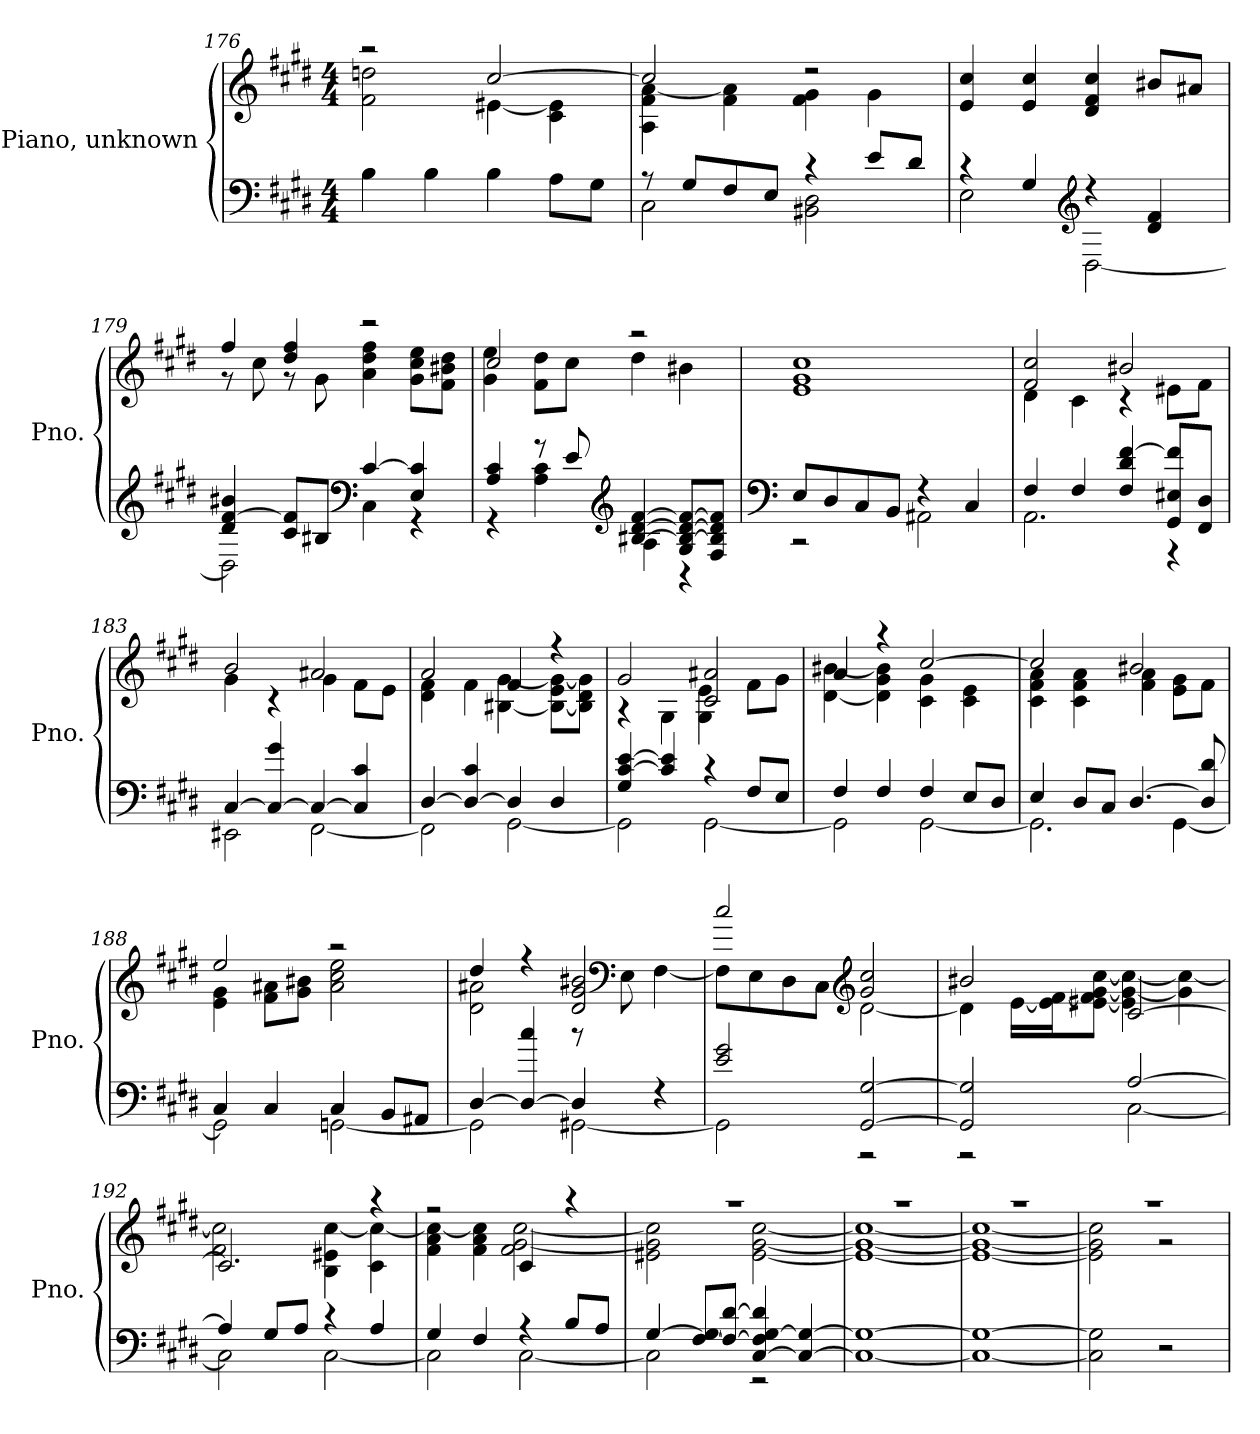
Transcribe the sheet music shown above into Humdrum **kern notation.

**kern	**kern
*part1	*part1
*staff2	*staff1
*I"Piano, unknown	*
*I'Pno.	*
*clefF4	*clefG2
*k[f#c#g#d#]	*k[f#c#g#d#]
*M4/4	*M4/4
=176	=176
*	*^
4B\	2r	2f#\ 2ddn\
4B\	.	.
4B\	[2cc#/	[4e#X\
8A\L	.	4c#\ 4e#\]
8G#\J	.	.
!!LO:PB:g=z	!!
=177	=177	=177
*^	*	*
8r	2C#\	2cc#/]	4A\ 4f#\ [4a\
8G#/L	.	.	.
8F#/	.	.	4f#\ 4a\]
8E/J	.	.	.
4r	2BB#X\ 2D#\	2r	4f#\ 4g#\
8e/L	.	.	4g#\
8d#/J	.	.	.
*	*	*v	*v
=178	=178	=178
4r	2E\	4e/ 4cc#/
4G#/	.	4e/ 4cc#/
*clefG2	*	*
4r	[2D#\	4d#/ 4f#/ 4cc#/
4d#/ 4f#/	.	8b#X/L
.	.	8a#X/J
=179	=179	=179
*	*	*^
4d#/ [4f#/ 4b#X/	2D#\]	4ff#/	8r
.	.	.	8cc#\
8c#/ 8f#/]L	.	4dd#/ 4ff#/	8r
8B#X/J	.	.	8g#\
*clefF4	*	*	*
[4c#/	4C#\	2r	4a\ 4dd#\ 4ff#\
4E/ 4c#/]	4r	.	8g#\ 8cc#\ 8ee\L
.	.	.	8f#\ 8b#X\ 8dd#\J
=180	=180	=180	=180
4A/ 4c#/	4r	2cc#/	4g#\ 4ee\
8r	4A\ 4c#\	.	8f#\ 8dd#\L
8e/	.	.	8cc#\J
*clefG2	*	*	*
[4B#X/ [4d#/ [4f#/	4A\	2r	4dd#\
8G#/ 8B#/_ 8d#/_ 8f#/_L	4r	.	4b#X\
8F#/ 8B#/] 8d#/] 8f#/]J	.	.	.
*	*	*v	*v
!!LO:LB:g=z
=181	=181	=181
*clefF4	*	*
8E/L	2r	1e 1g# 1cc#
8D#/	.	.
8C#/	.	.
8BB/J	.	.
4r	2AA#X\	.
4C#/	.	.
=182	=182	=182
*	*	*^
4F#/	2.AA\	2f#/ 2cc#/	4d#\
4F#/	.	.	4c#\
4F#/ 4d#/ [4f#/	.	2b#X/	4r
8GG#/ 8E#X/ 8f#/]L	4r	.	8e#X\L
8FF#/ 8D#/J	.	.	8f#\J
=183	=183	=183	=183
[4C#/	2EE#X\	2b/	4g#\
4C#/_ 4g#/	.	.	4r
4C#/_	[2FF#\	2a#X/	4g#\
4C#/] 4c#/	.	.	8f#\L
.	.	.	8e\J
=184	=184	=184	=184
[4D#/	2FF#\]	2a/	4d#\ 4f#\
4D#/_ 4c#/	.	.	4f#\
4D#/]	[2GG#\	4f#/	[4B#X\ [4g#\
4D#/	.	4r	8B#\_ 8e\ 8g#\_L
.	.	.	8B#\] 8d#\ 8g#\]J
=185	=185	=185	=185
4G#/ [4c#/ [4e/	2GG#\]	2g#/	4r
4c#/] 4e/]	.	.	4G#\
4r	[2GG#\	2c#/ 2a#X/	4G#\ 4e\
8F#/L	.	.	8f#\L
8E/J	.	.	8g#\J
!!LO:LB:g=z	!!
=186	=186	=186	=186
4F#/	2GG#\]	4a/	[4d#\ [4b#X\
4F#/	.	4r	4d#\] 4g#\ 4b#\]
4F#/	[2GG#\	[2cc#/	4c#\ 4g#\
8E/L	.	.	4c#\ 4e\
8D#/J	.	.	.
=187	=187	=187	=187
4E/	2.GG#\]	2cc#/]	4c#\ 4f#\ 4a\
8D#/L	.	.	4c#\ 4f#\ 4a\
8C#/J	.	.	.
[4.D#/	.	2b#X/	4f#\ 4a\
.	[4GG#\	.	8e\ 8g#\L
8D#/] 8d#/	.	.	8f#\J
=188	=188	=188	=188
4C#/	2GG#\]	2ee/	4e\ 4g#\
4C#/	.	.	8f#\ 8a#X\L
.	.	.	8g#\ 8b#X\J
4C#/	[2GGn\	2r	2a#\ 2cc#\ 2ee\
8BB/L	.	.	.
8AA#X/J	.	.	.
=189	=189	=189	=189
[4D#/	2GG\]	4dd#/	2d#\ 2a#X\
4D#/_ 4cc#/	.	4r	.
4D#/]	[2GG#X\	2d#/ 2g#/ 2b#X/	8r
*	*	*clefF4	*
.	.	.	8E\
4r	.	.	[4F#\
!!LO:LB:g=z	!!
=190	=190	=190	=190
2e/ 2g#/	2GG#\]	2cc#/	8F#\L]
.	.	.	8E\
.	.	.	8D#\
.	.	.	8C#\J
*	*	*clefG2	*
[2GG#/ [2G#/	2r	2g#/ 2cc#/	[2d#\
=191	=191	=191	=191
2GG#/] 2G#/]	2r	2b#X/	4d#\]
.	.	.	[16e\LL
.	.	.	16e\] [16f#\J
.	.	.	[8e#X\ 8f#\] [8g#\ [8cc#\J
[2A/	[2C#\	[2c#/	4e#\] 4g#\_ 4cc#\_
.	.	.	4g#\] 4cc#\_
=192	=192	=192	=192
4A/]	2C#\]	2.c#/]	2f#\ 2cc#\]
8G#/L	.	.	.
8A/J	.	.	.
4r	[2C#\	.	4B\ 4e#X\ [4cc#\
4A/	.	4r	4c#\ 4cc#\_
=193	=193	=193	=193
4G#/	2C#\]	2r	4f#\ 4a\ 4cc#\_
4F#/	.	.	4f#\ 4a\ 4cc#\]
4r	[2C#\	4c#/	2f#\ [2g#\ [2cc#\
8B/L	.	4r	.
8A/J	.	.	.
=194	=194	=194	=194
[4G#/	2C#\]	1r	2e#X\ 2g#\] 2cc#\]
[8F#/ 8G#/]L	.	.	.
8F#/_ [8d#/J	.	.	.
[4C#/ 4F#/] [4G#/ 4d#/]	2r	.	[2e#\ [2g#\ [2cc#\
4C#/_ 4G#/_	.	.	.
*v	*v	*	*
!!LO:LB:g=z	!!
=195	=195	=195
1C#_ 1G#_	1r	1e#_ 1g#_ 1cc#_
=196	=196	=196
1C#_ 1G#_	1r	1e#_ 1g#_ 1cc#_
=197	=197	=197
2C#\] 2G#\]	1r	2e#\] 2g#\] 2cc#\]
2r	.	2r
*	*v	*v
=	=
*-	*-
